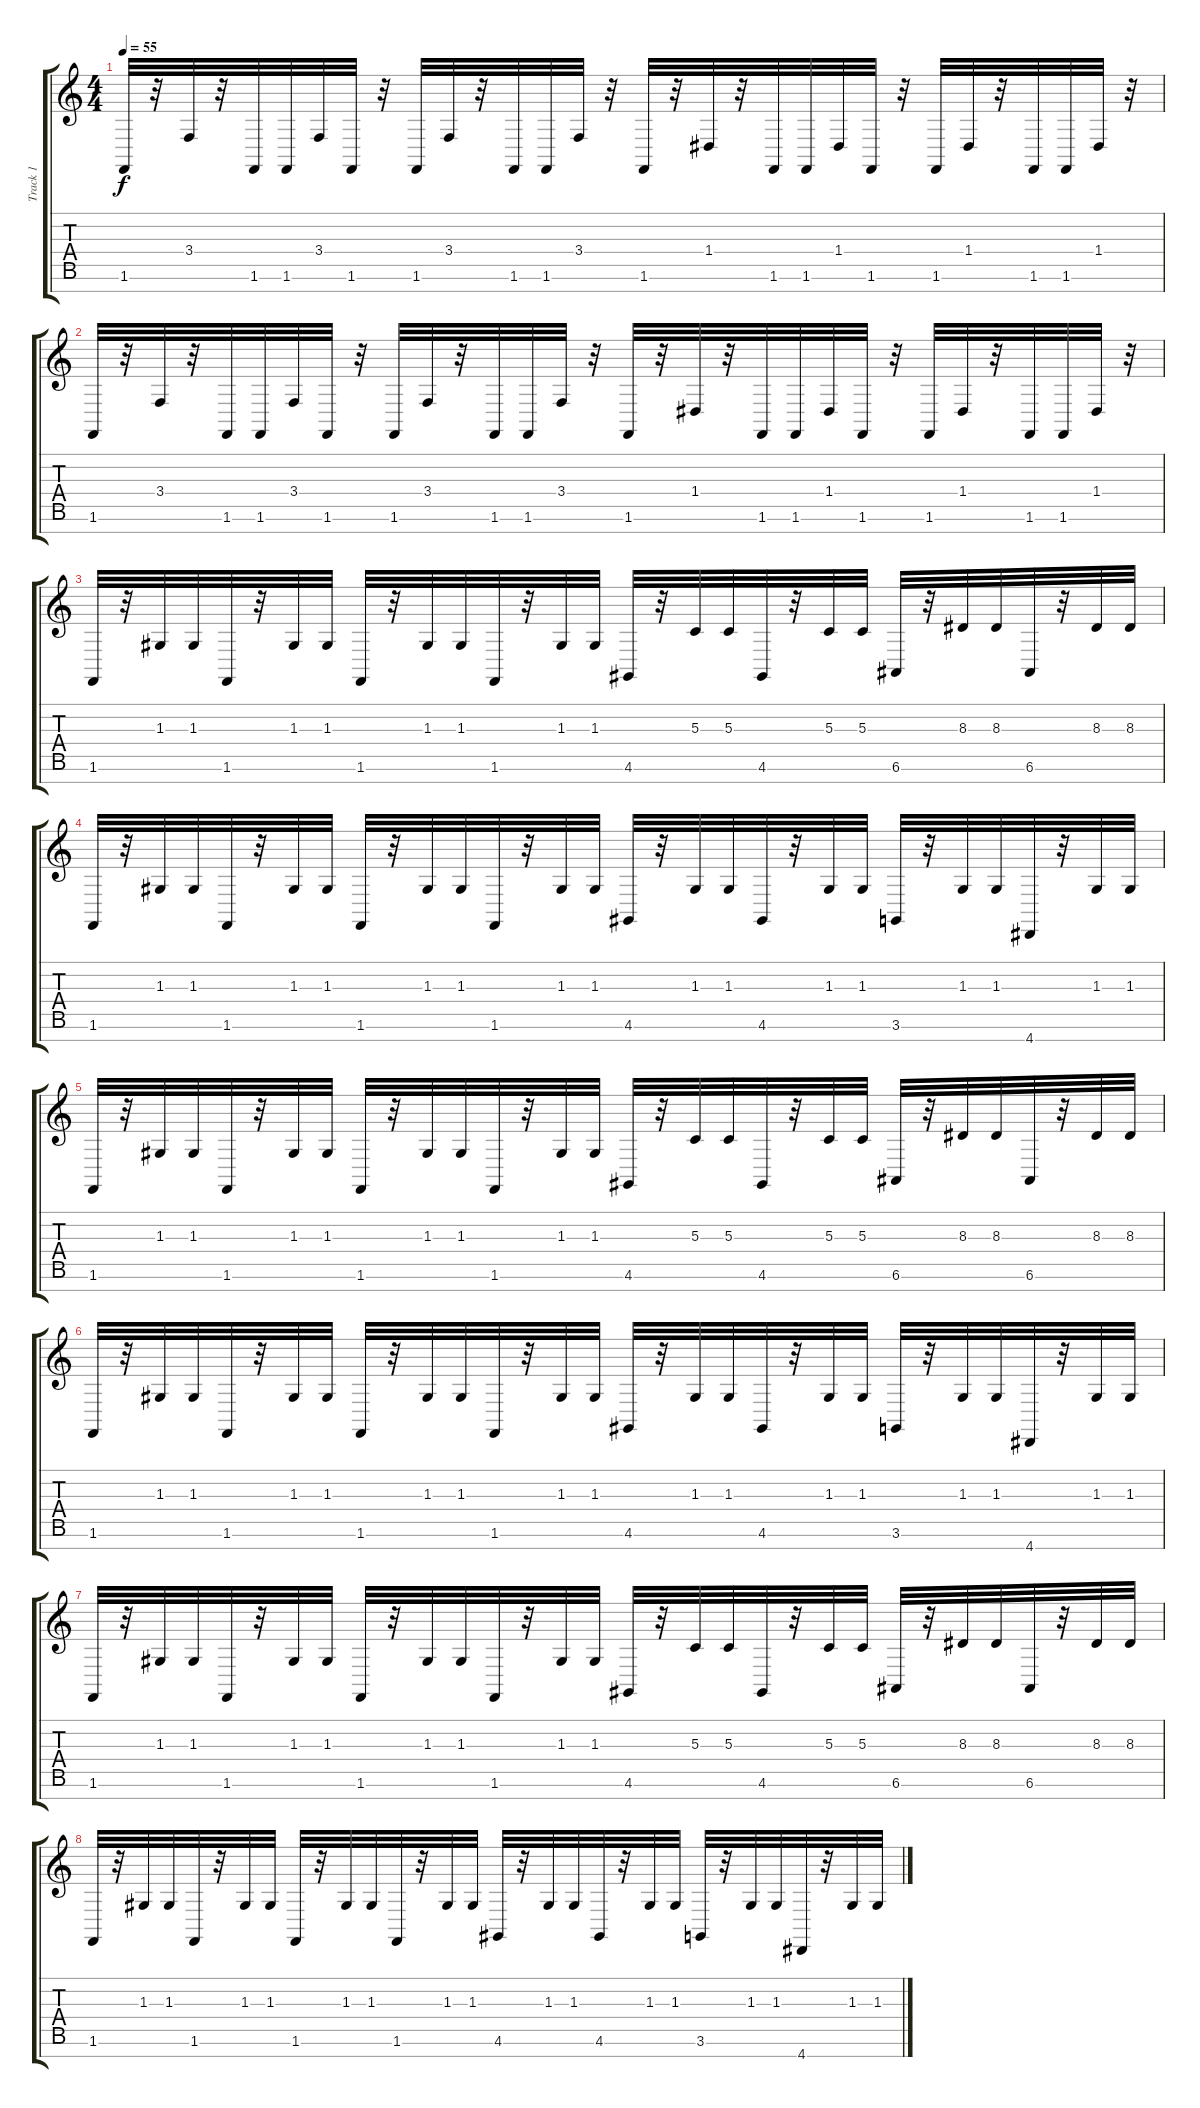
\track ("Track 1" "Track 1") {instrument shamisen}
\staff {score tabs}
\tuning (E4 B3 G3 D3 A2 E2 B1) {hide}
\ts (4 4)
\tempo 55
\clef g2
\ks c
1.6.32{dy f} r.32 3.4.32 r.32 1.6.32 1.6.32 3.4.32 1.6.32 r.32 1.6.32 3.4.32 r.32 1.6.32 1.6.32 3.4.32 r.32 1.6.32 r.32 1.4.32 r.32 1.6.32 1.6.32 1.4.32 1.6.32 r.32 1.6.32 1.4.32 r.32 1.6.32 1.6.32 1.4.32 r.32 |
1.6.32 r.32 3.4.32 r.32 1.6.32 1.6.32 3.4.32 1.6.32 r.32 1.6.32 3.4.32 r.32 1.6.32 1.6.32 3.4.32 r.32 1.6.32 r.32 1.4.32 r.32 1.6.32 1.6.32 1.4.32 1.6.32 r.32 1.6.32 1.4.32 r.32 1.6.32 1.6.32 1.4.32 r.32 |
1.6.32 r.32 1.3.32 1.3.32 1.6.32 r.32 1.3.32 1.3.32 1.6.32 r.32 1.3.32 1.3.32 1.6.32 r.32 1.3.32 1.3.32 4.6.32 r.32 5.3.32 5.3.32 4.6.32 r.32 5.3.32 5.3.32 6.6.32 r.32 8.3.32 8.3.32 6.6.32 r.32 8.3.32 8.3.32 |
1.6.32 r.32 1.3.32 1.3.32 1.6.32 r.32 1.3.32 1.3.32 1.6.32 r.32 1.3.32 1.3.32 1.6.32 r.32 1.3.32 1.3.32 4.6.32 r.32 1.3.32 1.3.32 4.6.32 r.32 1.3.32 1.3.32 3.6.32 r.32 1.3.32 1.3.32 4.7.32 r.32 1.3.32 1.3.32 |
1.6.32 r.32 1.3.32 1.3.32 1.6.32 r.32 1.3.32 1.3.32 1.6.32 r.32 1.3.32 1.3.32 1.6.32 r.32 1.3.32 1.3.32 4.6.32 r.32 5.3.32 5.3.32 4.6.32 r.32 5.3.32 5.3.32 6.6.32 r.32 8.3.32 8.3.32 6.6.32 r.32 8.3.32 8.3.32 |
1.6.32 r.32 1.3.32 1.3.32 1.6.32 r.32 1.3.32 1.3.32 1.6.32 r.32 1.3.32 1.3.32 1.6.32 r.32 1.3.32 1.3.32 4.6.32 r.32 1.3.32 1.3.32 4.6.32 r.32 1.3.32 1.3.32 3.6.32 r.32 1.3.32 1.3.32 4.7.32 r.32 1.3.32 1.3.32 |
1.6.32 r.32 1.3.32 1.3.32 1.6.32 r.32 1.3.32 1.3.32 1.6.32 r.32 1.3.32 1.3.32 1.6.32 r.32 1.3.32 1.3.32 4.6.32 r.32 5.3.32 5.3.32 4.6.32 r.32 5.3.32 5.3.32 6.6.32 r.32 8.3.32 8.3.32 6.6.32 r.32 8.3.32 8.3.32 |
1.6.32 r.32 1.3.32 1.3.32 1.6.32 r.32 1.3.32 1.3.32 1.6.32 r.32 1.3.32 1.3.32 1.6.32 r.32 1.3.32 1.3.32 4.6.32 r.32 1.3.32 1.3.32 4.6.32 r.32 1.3.32 1.3.32 3.6.32 r.32 1.3.32 1.3.32 4.7.32 r.32 1.3.32 1.3.32
